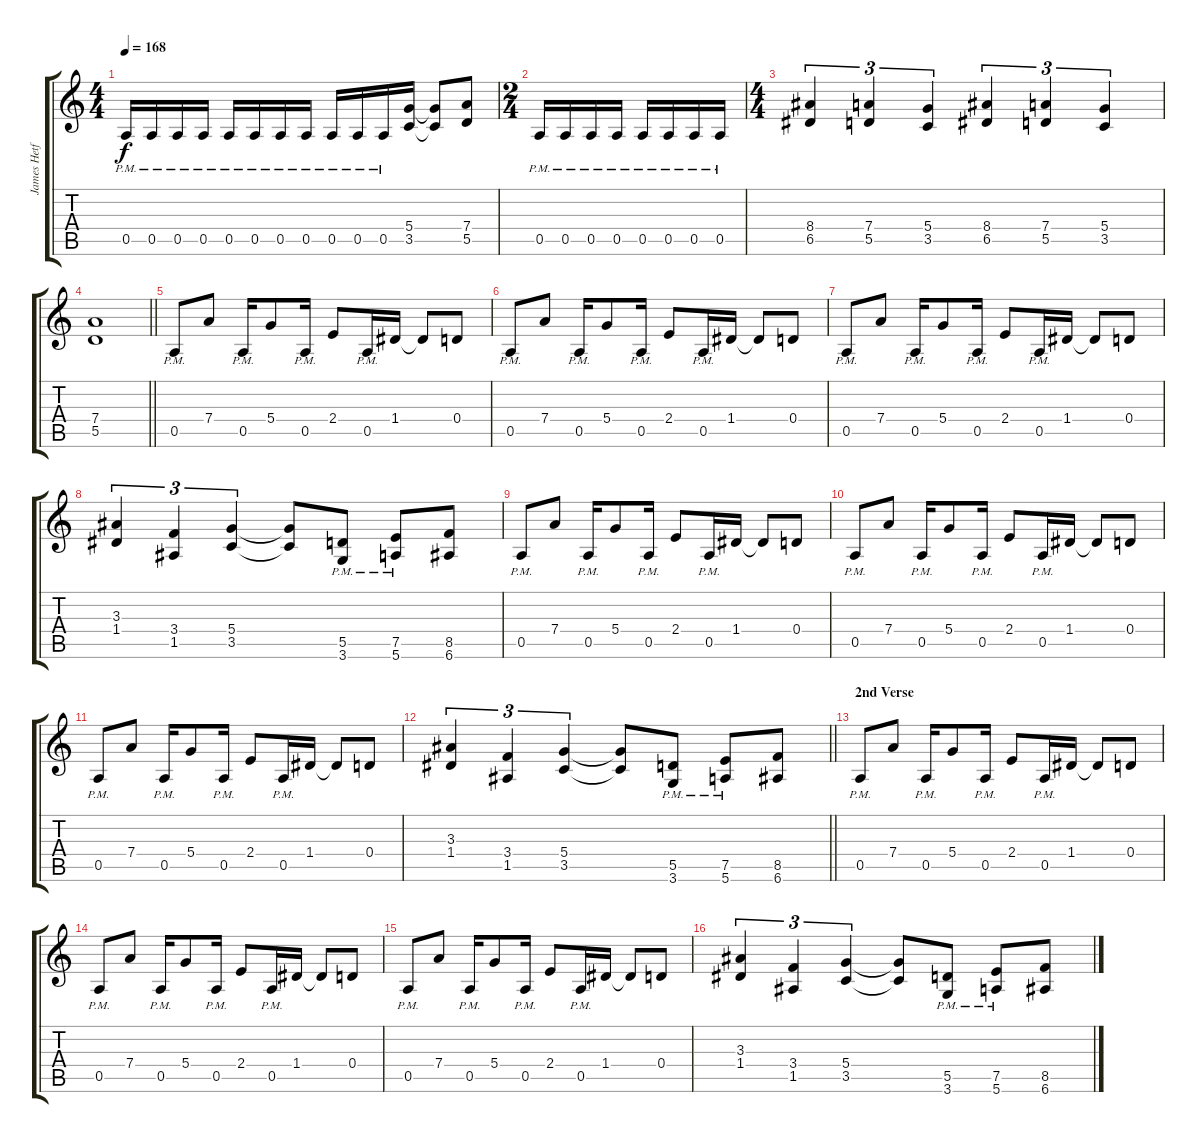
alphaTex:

\track ("James Hetfield" "James Hetf") {instrument distortionguitar}
\staff {score tabs}
\tuning (E4 B3 G3 D3 A2 E2) {hide}
\ts (4 4)
\tempo 168
\clef g2
\ks aminor
0.5{pm}.16{dy f} 0.5{pm}.16 0.5{pm}.16 0.5{pm}.16 0.5{pm}.16 0.5{pm}.16 0.5{pm}.16 0.5{pm}.16 0.5{pm}.16 0.5{pm}.16 0.5{pm}.16 (5.4 3.5).16 (5.4{t} 3.5{t}).8 (7.4 5.5).8 |
\ts (2 4)
0.5{pm}.16 0.5{pm}.16 0.5{pm}.16 0.5{pm}.16 0.5{pm}.16 0.5{pm}.16 0.5{pm}.16 0.5{pm}.16 |
\ts (4 4)
(8.4 6.5).4{tu (3 2)} (7.4 5.5).4{tu (3 2)} (5.4 3.5).4{tu (3 2)} (8.4 6.5).4{tu (3 2)} (7.4 5.5).4{tu (3 2)} (5.4 3.5).4{tu (3 2)} |
\barLineRight lightlight
(7.4 5.5).1 |
0.5{pm}.8 7.4.8 0.5{pm}.16 5.4.8 0.5{pm}.16 2.4.8 0.5{pm}.16 1.4.16 1.4{t}.8 0.4.8 |
0.5{pm}.8 7.4.8 0.5{pm}.16 5.4.8 0.5{pm}.16 2.4.8 0.5{pm}.16 1.4.16 1.4{t}.8 0.4.8 |
0.5{pm}.8 7.4.8 0.5{pm}.16 5.4.8 0.5{pm}.16 2.4.8 0.5{pm}.16 1.4.16 1.4{t}.8 0.4.8 |
(3.3 1.4).4{tu (3 2)} (3.4 1.5).4{tu (3 2)} (5.4 3.5).4{tu (3 2)} (5.4{t} 3.5{t}).8 (5.5{pm} 3.6{pm}).8 (7.5{pm} 5.6{pm}).8 (8.5 6.6).8 |
0.5{pm}.8 7.4.8 0.5{pm}.16 5.4.8 0.5{pm}.16 2.4.8 0.5{pm}.16 1.4.16 1.4{t}.8 0.4.8 |
0.5{pm}.8 7.4.8 0.5{pm}.16 5.4.8 0.5{pm}.16 2.4.8 0.5{pm}.16 1.4.16 1.4{t}.8 0.4.8 |
0.5{pm}.8 7.4.8 0.5{pm}.16 5.4.8 0.5{pm}.16 2.4.8 0.5{pm}.16 1.4.16 1.4{t}.8 0.4.8 |
\barLineRight lightlight
(3.3 1.4).4{tu (3 2)} (3.4 1.5).4{tu (3 2)} (5.4 3.5).4{tu (3 2)} (5.4{t} 3.5{t}).8 (5.5{pm} 3.6{pm}).8 (7.5{pm} 5.6{pm}).8 (8.5 6.6).8 |
\section ("" "2nd Verse")
0.5{pm}.8 7.4.8 0.5{pm}.16 5.4.8 0.5{pm}.16 2.4.8 0.5{pm}.16 1.4.16 1.4{t}.8 0.4.8 |
0.5{pm}.8 7.4.8 0.5{pm}.16 5.4.8 0.5{pm}.16 2.4.8 0.5{pm}.16 1.4.16 1.4{t}.8 0.4.8 |
0.5{pm}.8 7.4.8 0.5{pm}.16 5.4.8 0.5{pm}.16 2.4.8 0.5{pm}.16 1.4.16 1.4{t}.8 0.4.8 |
(3.3 1.4).4{tu (3 2)} (3.4 1.5).4{tu (3 2)} (5.4 3.5).4{tu (3 2)} (5.4{t} 3.5{t}).8 (5.5{pm} 3.6{pm}).8 (7.5{pm} 5.6{pm}).8 (8.5 6.6).8
